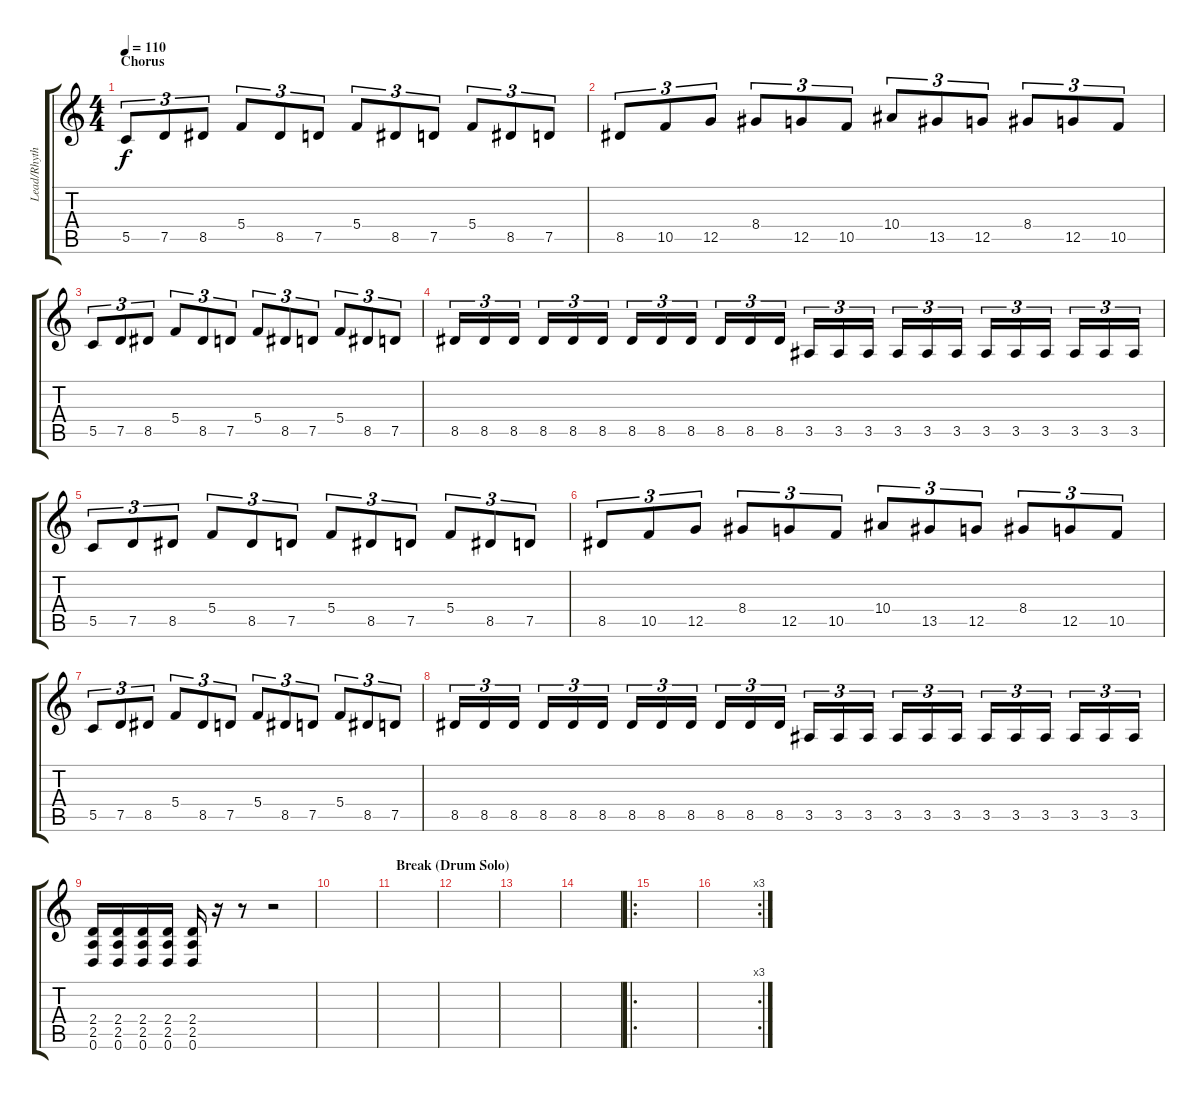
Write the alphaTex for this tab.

\track ("Lead/Rhythm" "Lead/Rhyth") {instrument distortionguitar}
\staff {score tabs}
\tuning (D4 A3 F3 C3 G2 D2) {hide}
\ts (4 4)
\section ("" "Chorus")
\tempo 110
\clef g2
\ks c
5.5.8{tu (3 2) dy f} 7.5.8{tu (3 2)} 8.5.8{tu (3 2)} 5.4.8{tu (3 2)} 8.5.8{tu (3 2)} 7.5.8{tu (3 2)} 5.4.8{tu (3 2)} 8.5.8{tu (3 2)} 7.5.8{tu (3 2)} 5.4.8{tu (3 2)} 8.5.8{tu (3 2)} 7.5.8{tu (3 2)} |
8.5.8{tu (3 2)} 10.5.8{tu (3 2)} 12.5.8{tu (3 2)} 8.4.8{tu (3 2)} 12.5.8{tu (3 2)} 10.5.8{tu (3 2)} 10.4.8{tu (3 2)} 13.5.8{tu (3 2)} 12.5.8{tu (3 2)} 8.4.8{tu (3 2)} 12.5.8{tu (3 2)} 10.5.8{tu (3 2)} |
5.5.8{tu (3 2)} 7.5.8{tu (3 2)} 8.5.8{tu (3 2)} 5.4.8{tu (3 2)} 8.5.8{tu (3 2)} 7.5.8{tu (3 2)} 5.4.8{tu (3 2)} 8.5.8{tu (3 2)} 7.5.8{tu (3 2)} 5.4.8{tu (3 2)} 8.5.8{tu (3 2)} 7.5.8{tu (3 2)} |
8.5.16{tu (3 2)} 8.5.16{tu (3 2)} 8.5.16{tu (3 2)} 8.5.16{tu (3 2)} 8.5.16{tu (3 2)} 8.5.16{tu (3 2)} 8.5.16{tu (3 2)} 8.5.16{tu (3 2)} 8.5.16{tu (3 2)} 8.5.16{tu (3 2)} 8.5.16{tu (3 2)} 8.5.16{tu (3 2)} 3.5.16{tu (3 2)} 3.5.16{tu (3 2)} 3.5.16{tu (3 2)} 3.5.16{tu (3 2)} 3.5.16{tu (3 2)} 3.5.16{tu (3 2)} 3.5.16{tu (3 2)} 3.5.16{tu (3 2)} 3.5.16{tu (3 2)} 3.5.16{tu (3 2)} 3.5.16{tu (3 2)} 3.5.16{tu (3 2)} |
5.5.8{tu (3 2)} 7.5.8{tu (3 2)} 8.5.8{tu (3 2)} 5.4.8{tu (3 2)} 8.5.8{tu (3 2)} 7.5.8{tu (3 2)} 5.4.8{tu (3 2)} 8.5.8{tu (3 2)} 7.5.8{tu (3 2)} 5.4.8{tu (3 2)} 8.5.8{tu (3 2)} 7.5.8{tu (3 2)} |
8.5.8{tu (3 2)} 10.5.8{tu (3 2)} 12.5.8{tu (3 2)} 8.4.8{tu (3 2)} 12.5.8{tu (3 2)} 10.5.8{tu (3 2)} 10.4.8{tu (3 2)} 13.5.8{tu (3 2)} 12.5.8{tu (3 2)} 8.4.8{tu (3 2)} 12.5.8{tu (3 2)} 10.5.8{tu (3 2)} |
5.5.8{tu (3 2)} 7.5.8{tu (3 2)} 8.5.8{tu (3 2)} 5.4.8{tu (3 2)} 8.5.8{tu (3 2)} 7.5.8{tu (3 2)} 5.4.8{tu (3 2)} 8.5.8{tu (3 2)} 7.5.8{tu (3 2)} 5.4.8{tu (3 2)} 8.5.8{tu (3 2)} 7.5.8{tu (3 2)} |
8.5.16{tu (3 2)} 8.5.16{tu (3 2)} 8.5.16{tu (3 2)} 8.5.16{tu (3 2)} 8.5.16{tu (3 2)} 8.5.16{tu (3 2)} 8.5.16{tu (3 2)} 8.5.16{tu (3 2)} 8.5.16{tu (3 2)} 8.5.16{tu (3 2)} 8.5.16{tu (3 2)} 8.5.16{tu (3 2)} 3.5.16{tu (3 2)} 3.5.16{tu (3 2)} 3.5.16{tu (3 2)} 3.5.16{tu (3 2)} 3.5.16{tu (3 2)} 3.5.16{tu (3 2)} 3.5.16{tu (3 2)} 3.5.16{tu (3 2)} 3.5.16{tu (3 2)} 3.5.16{tu (3 2)} 3.5.16{tu (3 2)} 3.5.16{tu (3 2)} |
(2.4 2.5 0.6).16 (2.4 2.5 0.6).16 (2.4 2.5 0.6).16 (2.4 2.5 0.6).16 (2.4 2.5 0.6).16 r.16 r.8 r.2 |
|
\section ("" "Break (Drum Solo)")
|
|
|
|
\ro
|
\rc 3
